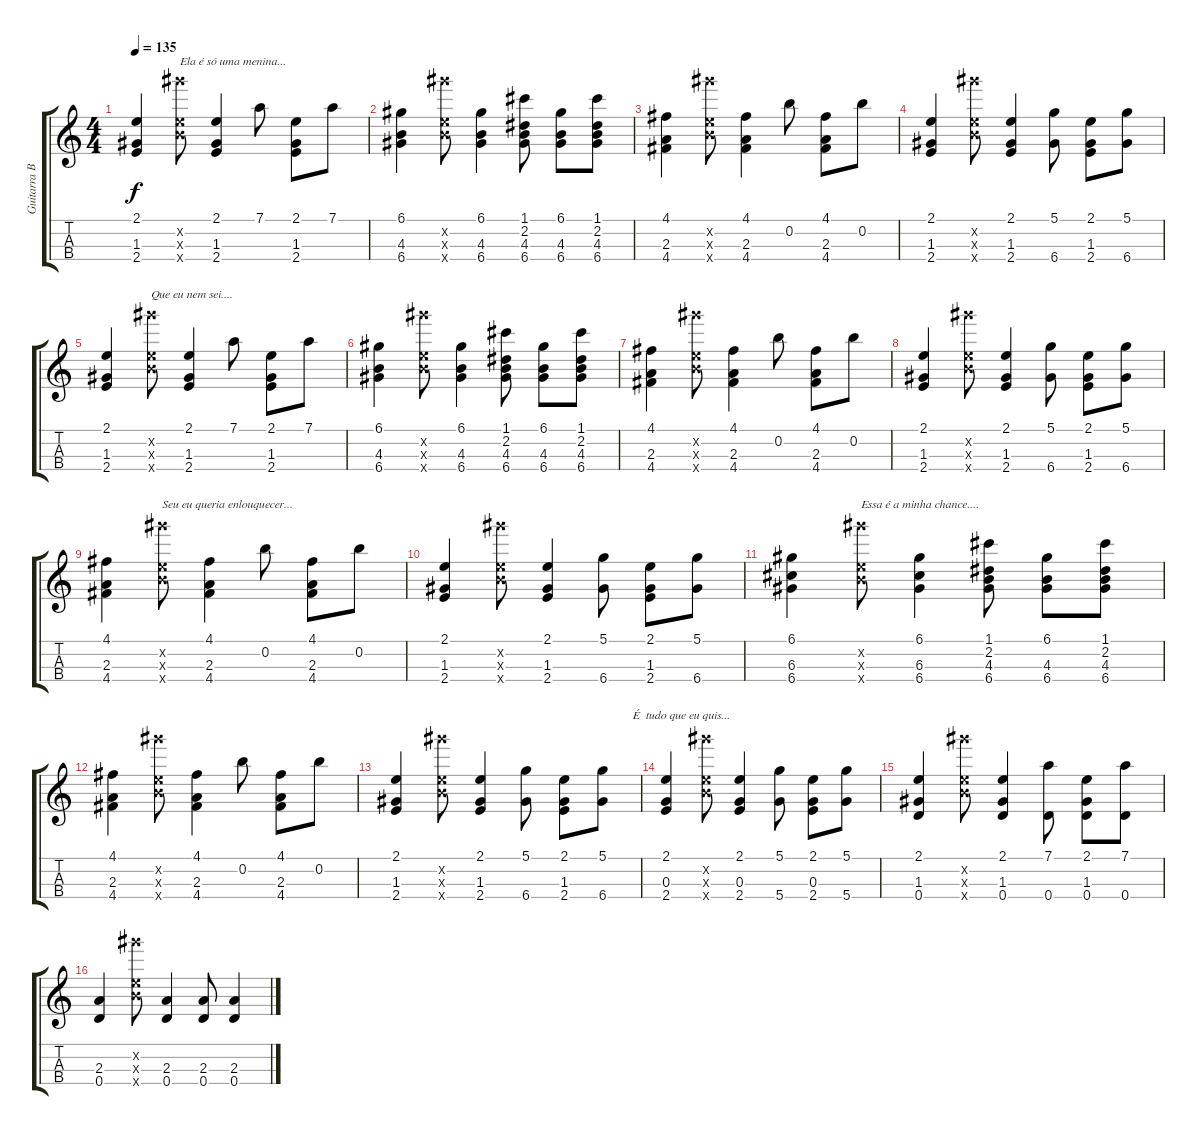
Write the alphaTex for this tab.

\track ("Guitarra Base" "Guitarra B") {instrument electricguitarclean}
\staff {score tabs}
\tuning (D4 B4 G3 D3) {hide}
\ts (4 4)
\tempo 135
\clef g2
\ks c
(2.1 1.3 2.4).4{dy f} (9.2{x} 9.3{x} 9.4{x}).8{txt "Ela é só uma menina..."} (2.1 1.3 2.4).4 7.1.8 (2.1 1.3 2.4).8 7.1.8 |
(6.1 4.3 6.4).4 (9.2{x} 9.3{x} 9.4{x}).8 (6.1 4.3 6.4).4 (1.1 2.2 4.3 6.4).8 (6.1 4.3 6.4).8 (1.1 2.2 4.3 6.4).8 |
(4.1 2.3 4.4).4 (9.2{x} 9.3{x} 9.4{x}).8 (4.1 2.3 4.4).4 0.2.8 (4.1 2.3 4.4).8 0.2.8 |
(2.1 1.3 2.4).4 (9.2{x} 9.3{x} 9.4{x}).8 (2.1 1.3 2.4).4 (5.1 6.4).8 (2.1 1.3 2.4).8 (5.1 6.4).8 |
(2.1 1.3 2.4).4 (9.2{x} 9.3{x} 9.4{x}).8{txt "Que eu nem sei...."} (2.1 1.3 2.4).4 7.1.8 (2.1 1.3 2.4).8 7.1.8 |
(6.1 4.3 6.4).4 (9.2{x} 9.3{x} 9.4{x}).8 (6.1 4.3 6.4).4 (1.1 2.2 4.3 6.4).8 (6.1 4.3 6.4).8 (1.1 2.2 4.3 6.4).8 |
(4.1 2.3 4.4).4 (9.2{x} 9.3{x} 9.4{x}).8 (4.1 2.3 4.4).4 0.2.8 (4.1 2.3 4.4).8 0.2.8 |
(2.1 1.3 2.4).4 (9.2{x} 9.3{x} 9.4{x}).8 (2.1 1.3 2.4).4 (5.1 6.4).8 (2.1 1.3 2.4).8 (5.1 6.4).8 |
(4.1 2.3 4.4).4 (9.2{x} 9.3{x} 9.4{x}).8{txt "Seu eu queria enlouquecer..."} (4.1 2.3 4.4).4 0.2.8 (4.1 2.3 4.4).8 0.2.8 |
(2.1 1.3 2.4).4 (9.2{x} 9.3{x} 9.4{x}).8 (2.1 1.3 2.4).4 (5.1 6.4).8 (2.1 1.3 2.4).8 (5.1 6.4).8 |
(6.1 6.3 6.4).4 (9.2{x} 9.3{x} 9.4{x}).8{txt "Essa é a minha chance...."} (6.1 6.3 6.4).4 (1.1 2.2 4.3 6.4).8 (6.1 4.3 6.4).8 (1.1 2.2 4.3 6.4).8 |
(4.1 2.3 4.4).4 (9.2{x} 9.3{x} 9.4{x}).8 (4.1 2.3 4.4).4 0.2.8 (4.1 2.3 4.4).8 0.2.8 |
(2.1 1.3 2.4).4 (9.2{x} 9.3{x} 9.4{x}).8 (2.1 1.3 2.4).4 (5.1 6.4).8 (2.1 1.3 2.4).8 (5.1 6.4).8{txt "          É  tudo que eu quis..."} |
(2.1 0.3 2.4).4 (9.2{x} 9.3{x} 9.4{x}).8 (2.1 0.3 2.4).4 (5.1 5.4).8 (2.1 0.3 2.4).8 (5.1 5.4).8 |
(2.1 1.3 0.4).4 (9.2{x} 9.3{x} 9.4{x}).8 (2.1 1.3 0.4).4 (7.1 0.4).8 (2.1 1.3 0.4).8 (7.1 0.4).8 |
(2.3 0.4).4 (9.2{x} 9.3{x} 9.4{x}).8 (2.3 0.4).4 (2.3 0.4).8 (2.3 0.4).4
